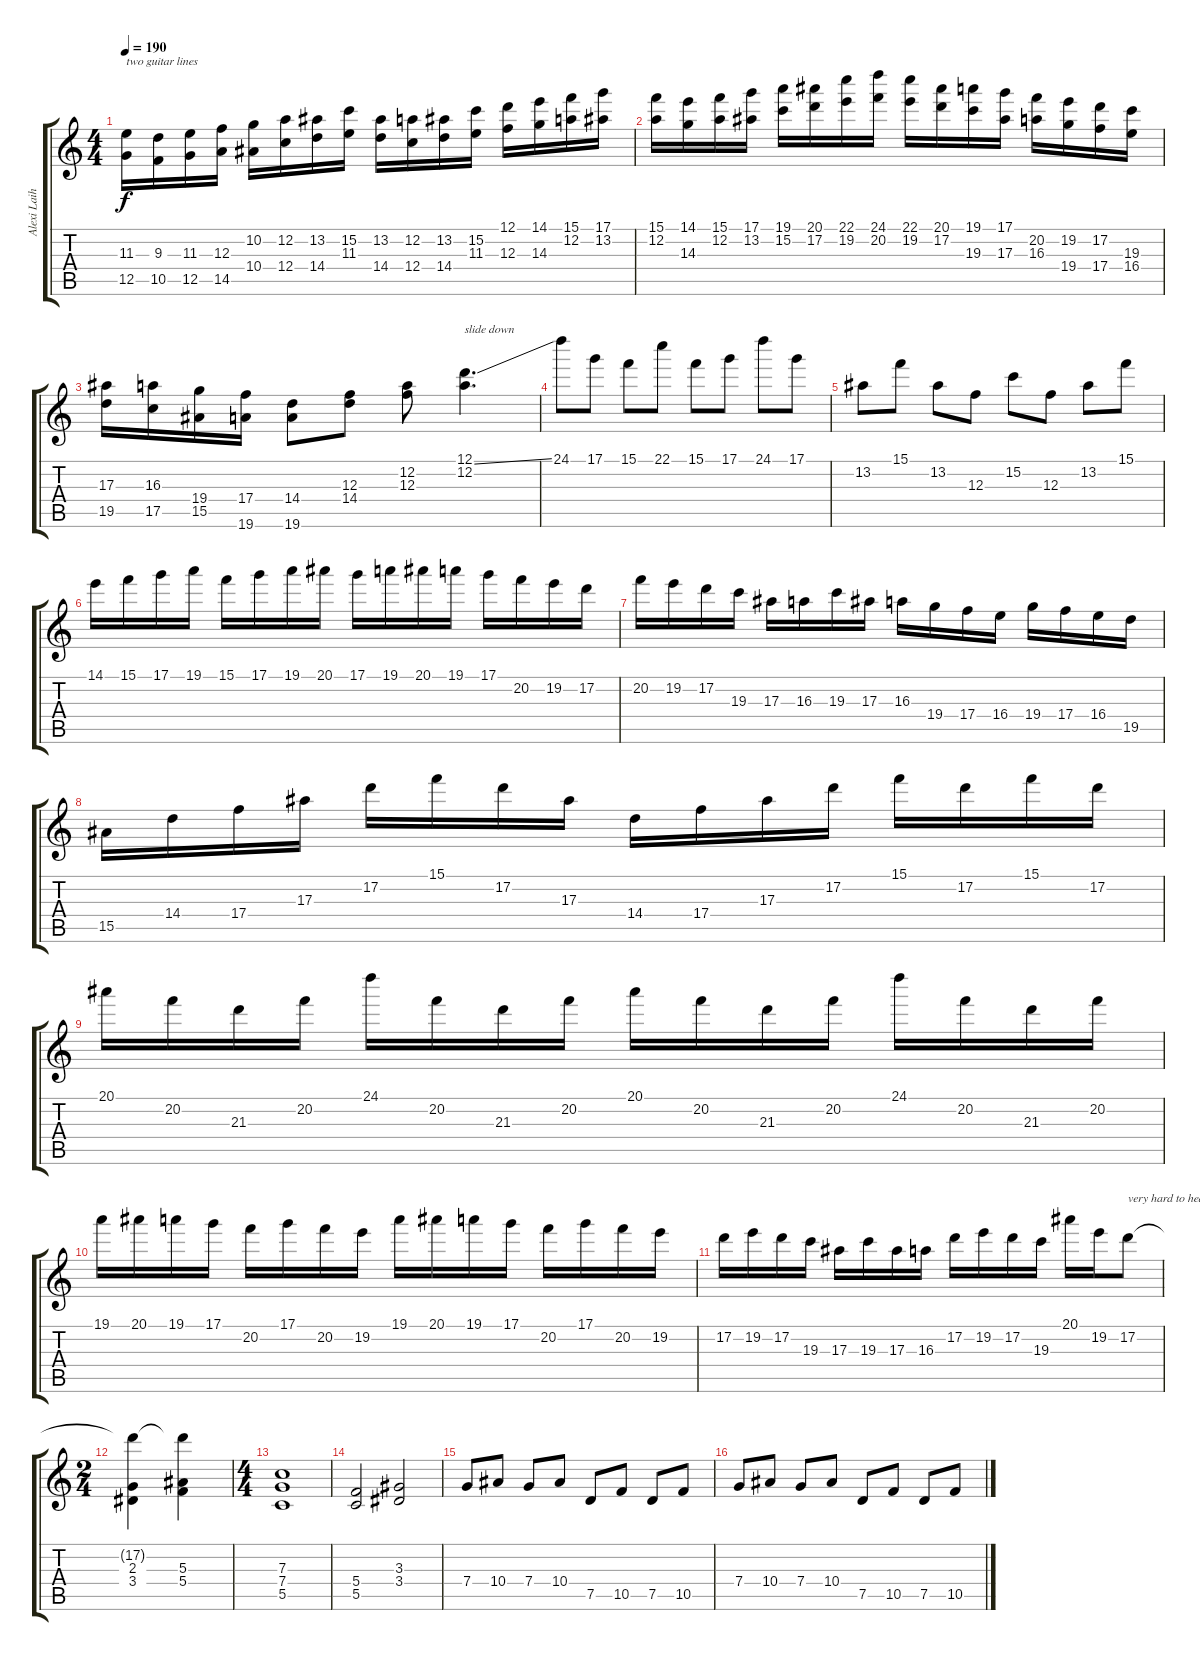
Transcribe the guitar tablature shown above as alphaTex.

\track ("Alexi Laiho" "Alexi Laih") {instrument distortionguitar}
\staff {score tabs}
\tuning (D4 A3 F3 C3 G2 D2) {hide}
\ts (4 4)
\tempo 190
\clef g2
\ks c
(11.3 12.5).16{txt "two guitar lines" dy f} (9.3 10.5).16 (11.3 12.5).16 (12.3 14.5).16 (10.2 10.4).16 (12.2 12.4).16 (13.2 14.4).16 (15.2 11.3).16 (13.2 14.4).16 (12.2 12.4).16 (13.2 14.4).16 (15.2 11.3).16 (12.1 12.3).16 (14.1 14.3).16 (15.1 12.2).16 (17.1 13.2).16 |
(15.1 12.2).16 (14.1 14.3).16 (15.1 12.2).16 (17.1 13.2).16 (19.1 15.2).16 (20.1 17.2).16 (22.1 19.2).16 (24.1 20.2).16 (22.1 19.2).16 (20.1 17.2).16 (19.1 19.3).16 (17.1 17.3).16 (20.2 16.3).16 (19.2 19.4).16 (17.2 17.4).16 (19.3 16.4).16 |
(17.3 19.5).16 (16.3 17.5).16 (19.4 15.5).16 (17.4 19.6).16 (14.4 19.6).8 (12.3 14.4).8 (12.2 12.3).8 (12.1{ss} 12.2).4{d txt "slide down"} |
24.1.8 17.1.8 15.1.8 22.1.8 15.1.8 17.1.8 24.1.8 17.1.8 |
13.2.8 15.1.8 13.2.8 12.3.8 15.2.8 12.3.8 13.2.8 15.1.8 |
14.1.16 15.1.16 17.1.16 19.1.16 15.1.16 17.1.16 19.1.16 20.1.16 17.1.16 19.1.16 20.1.16 19.1.16 17.1.16 20.2.16 19.2.16 17.2.16 |
20.2.16 19.2.16 17.2.16 19.3.16 17.3.16 16.3.16 19.3.16 17.3.16 16.3.16 19.4.16 17.4.16 16.4.16 19.4.16 17.4.16 16.4.16 19.5.16 |
15.5.16 14.4.16 17.4.16 17.3.16 17.2.16 15.1.16 17.2.16 17.3.16 14.4.16 17.4.16 17.3.16 17.2.16 15.1.16 17.2.16 15.1.16 17.2.16 |
20.1.16 20.2.16 21.3.16 20.2.16 24.1.16 20.2.16 21.3.16 20.2.16 20.1.16 20.2.16 21.3.16 20.2.16 24.1.16 20.2.16 21.3.16 20.2.16 |
19.1.16 20.1.16 19.1.16 17.1.16 20.2.16 17.1.16 20.2.16 19.2.16 19.1.16 20.1.16 19.1.16 17.1.16 20.2.16 17.1.16 20.2.16 19.2.16 |
17.2.16 19.2.16 17.2.16 19.3.16 17.3.16 19.3.16 17.3.16 16.3.16 17.2.16 19.2.16 17.2.16 19.3.16 20.1.16 19.2.16 17.2.8{txt "very hard to hear what Laiho really does"} |
\ts (2 4)
(17.2{t} 2.3 3.4).4{balance 16} (17.2{t} 5.3 5.4).4 |
\ts (4 4)
(7.3 7.4 5.5).1 |
(5.4 5.5).2 (3.3 3.4).2 |
7.4.8 10.4.8 7.4.8 10.4.8 7.5.8 10.5.8 7.5.8 10.5.8 |
7.4.8 10.4.8 7.4.8 10.4.8 7.5.8 10.5.8 7.5.8 10.5.8
